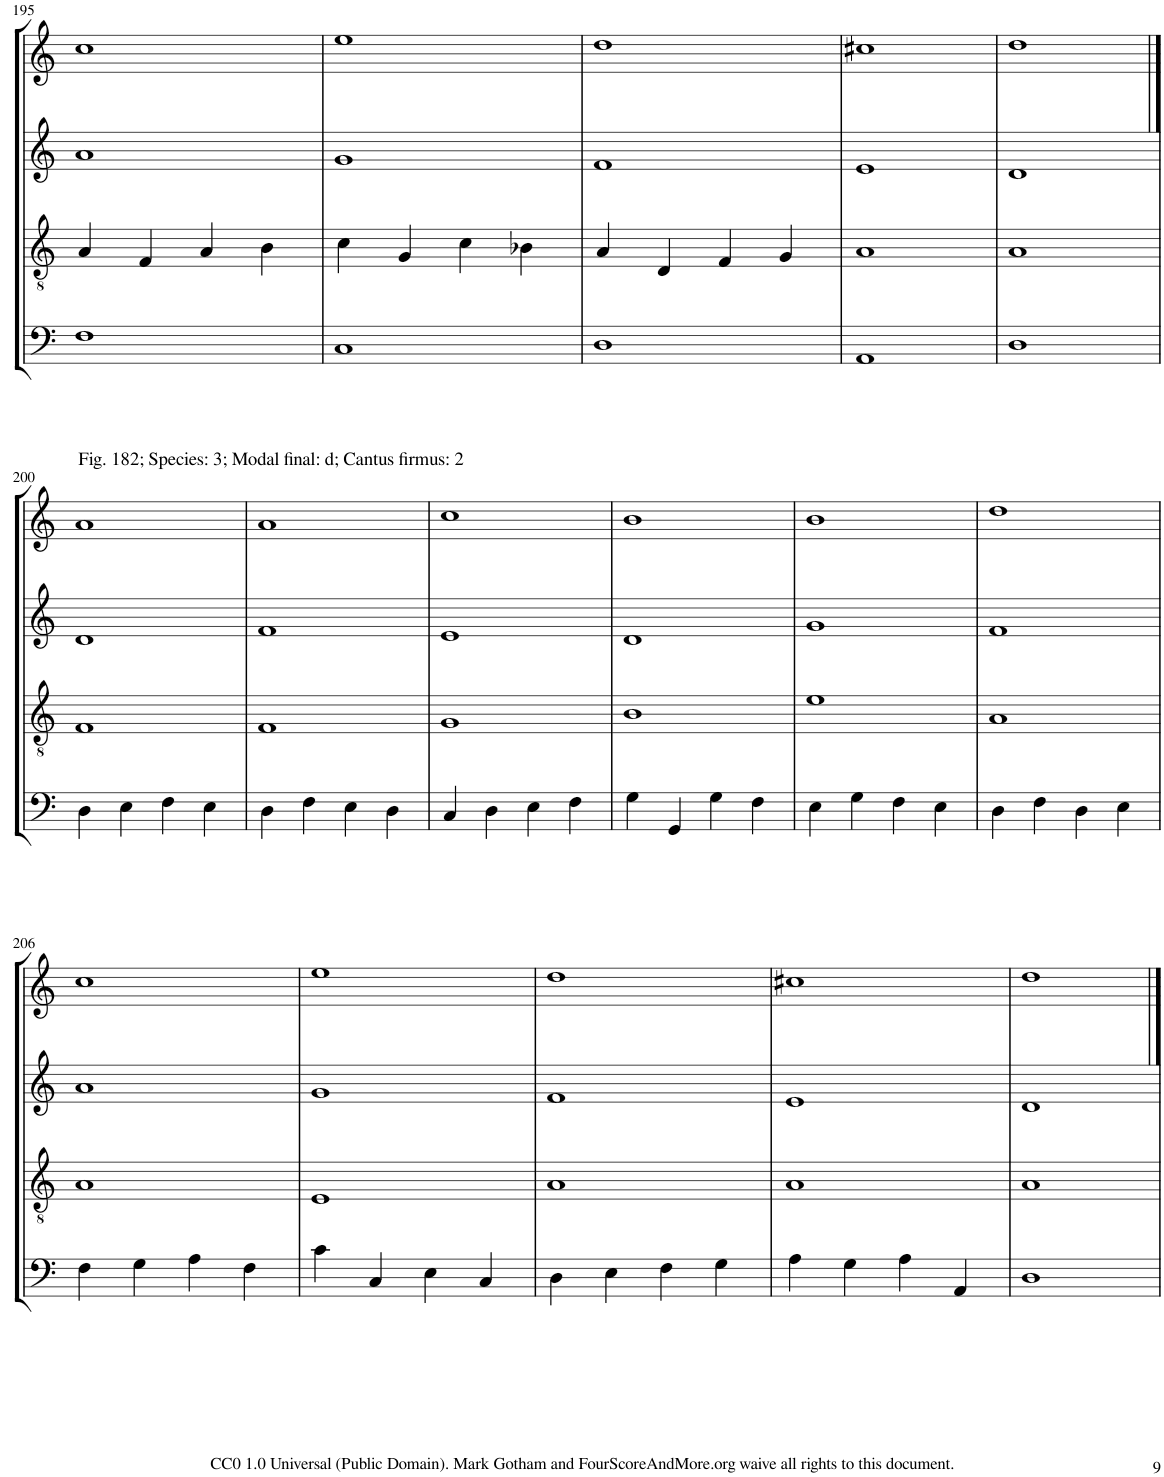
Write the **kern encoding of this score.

**kern	**kern	**kern	**kern
*part4	*part3	*part2	*part1
*staff4	*staff3	*staff2	*staff1
*I"Piano	*I"Piano	*I"Piano	*I"Piano
*I'Pno	*I'Pno	*I'Pno	*I'Pno
!!LO:PB:g=z
*clefF4	*clefGv2	*clefG2	*clefG2
*k[]	*k[]	*k[]	*k[]
*M4/4	*M4/4	*M4/4	*M4/4
=195	=195	=195	=195
1F	4A/	1a	1cc
.	4F/	.	.
.	4A/	.	.
.	4B\	.	.
=196	=196	=196	=196
1C	4c\	1g	1ee
.	4G/	.	.
.	4c\	.	.
.	4B-X\	.	.
=197	=197	=197	=197
1D	4A/	1f	1dd
.	4D/	.	.
.	4F/	.	.
.	4G/	.	.
=198	=198	=198	=198
1AA	1A	1e	1cc#X
=199	=199	=199	=199
1D	1A	1d	1dd
!!LO:LB:g=z
==200	==200	==200	==200
!	!	!	!LO:TX:a:t=Fig. 182; Species&colon; 3; Modal final&colon; d; Cantus firmus&colon; 2
4D\	1F	1d	1a
4E\	.	.	.
4F\	.	.	.
4E\	.	.	.
=201	=201	=201	=201
4D\	1F	1f	1a
4F\	.	.	.
4E\	.	.	.
4D\	.	.	.
=202	=202	=202	=202
4C/	1G	1e	1cc
4D\	.	.	.
4E\	.	.	.
4F\	.	.	.
=203	=203	=203	=203
4G\	1B	1d	1b
4GG/	.	.	.
4G\	.	.	.
4F\	.	.	.
=204	=204	=204	=204
4E\	1e	1g	1b
4G\	.	.	.
4F\	.	.	.
4E\	.	.	.
=205	=205	=205	=205
4D\	1A	1f	1dd
4F\	.	.	.
4D\	.	.	.
4E\	.	.	.
!!LO:LB:g=z
=206	=206	=206	=206
4F\	1A	1a	1cc
4G\	.	.	.
4A\	.	.	.
4F\	.	.	.
=207	=207	=207	=207
4c\	1E	1g	1ee
4C/	.	.	.
4E\	.	.	.
4C/	.	.	.
=208	=208	=208	=208
4D\	1A	1f	1dd
4E\	.	.	.
4F\	.	.	.
4G\	.	.	.
=209	=209	=209	=209
4A\	1A	1e	1cc#X
4G\	.	.	.
4A\	.	.	.
4AA/	.	.	.
=210	=210	=210	=210
1D	1A	1d	1dd
==	==	==	==
*-	*-	*-	*-
